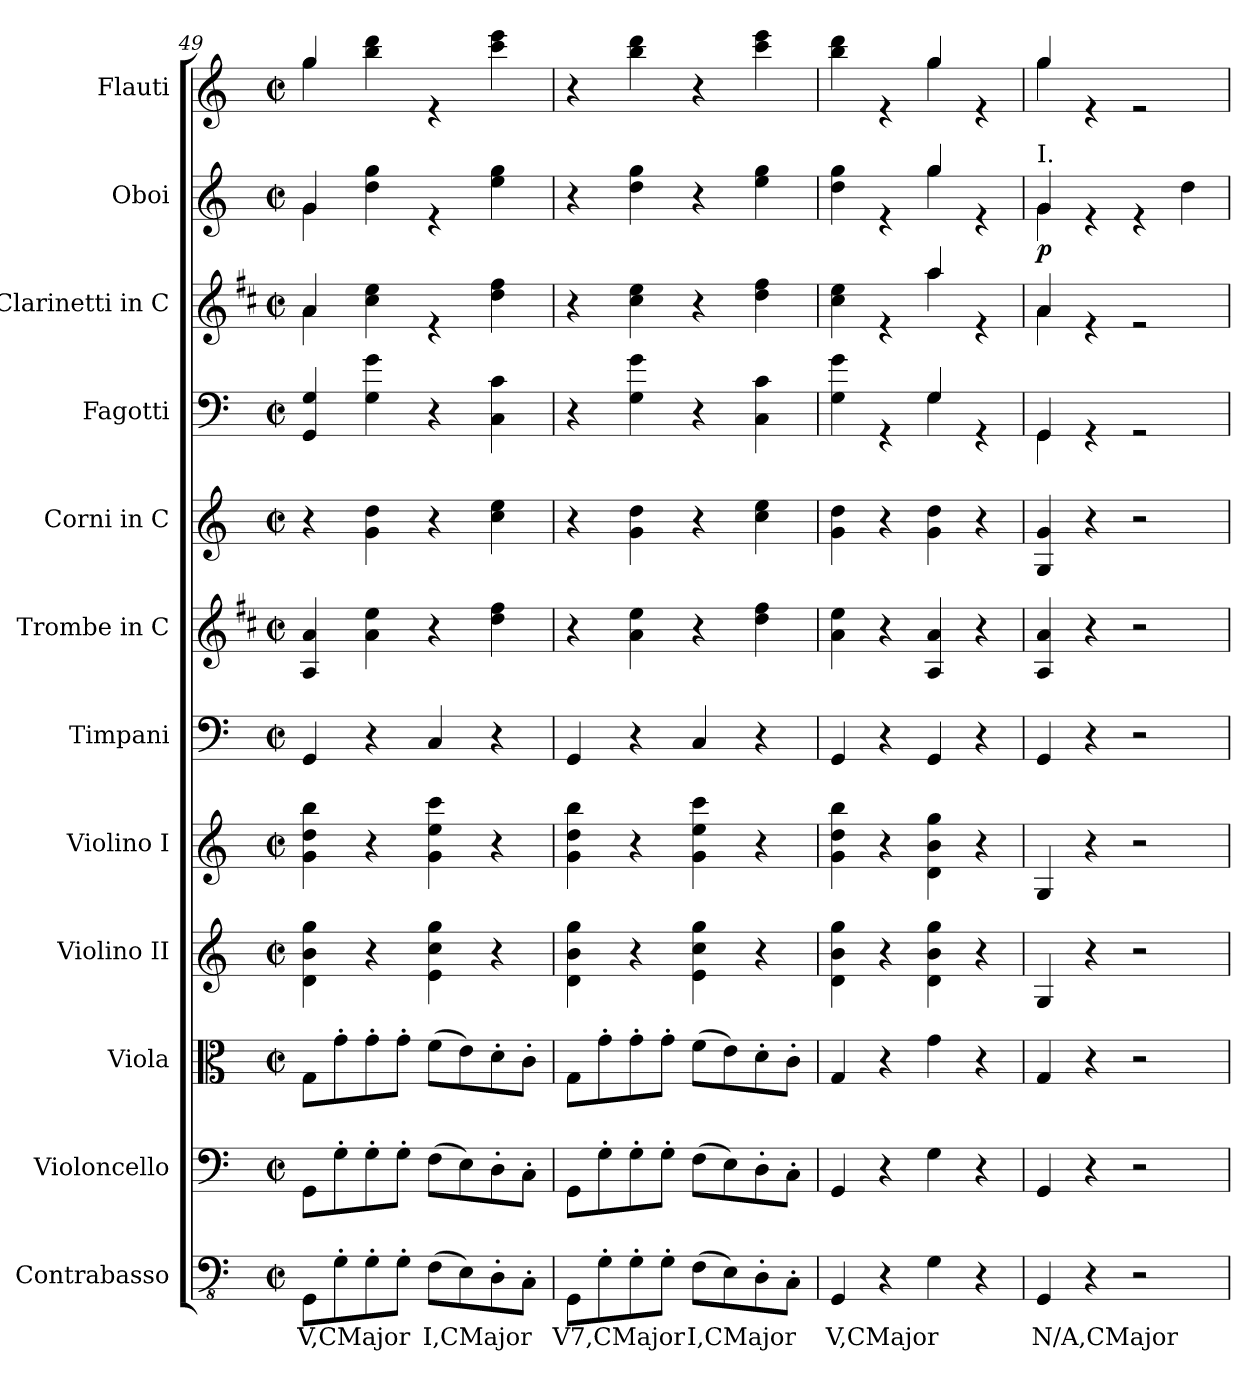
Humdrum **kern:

**kern	**text	**kern	**kern	**kern	**kern	**kern	**kern	**kern	**kern	**kern	**kern	**dynam	**kern
*part12	*part12	*part11	*part10	*part9	*part8	*part7	*part6	*part5	*part4	*part3	*part2	*part2	*part1
*staff12	*staff12	*staff11	*staff10	*staff9	*staff8	*staff7	*staff6	*staff5	*staff4	*staff3	*staff2	*staff2	*staff1
*I"Contrabasso	*	*I"Violoncello	*I"Viola	*I"Violino II	*I"Violino I	*I"Timpani	*I"Trombe in C	*I"Corni in C	*I"Fagotti	*I"Clarinetti in C	*I"Oboi	*	*I"Flauti
*	*	*	*	*	*	*I'Timp.	*I'Tr.	*I'Cor.	*I'Fag.	*I'Cl.	*I'Ob.	*	*I'Fl.
!!LO:PB:g=z
*clefFv4	*	*clefF4	*clefC3	*clefG2	*clefG2	*clefF4	*clefG2	*clefG2	*clefF4	*clefG2	*clefG2	*	*clefG2
*	*	*	*	*	*	*	*ITrd1c2	*ITrd7c12	*	*ITrd1c2	*	*	*
*k[]	*	*k[]	*k[]	*k[]	*k[]	*k[]	*k[]	*k[]	*k[]	*k[]	*k[]	*	*k[]
*M2/2	*	*M2/2	*M2/2	*M2/2	*M2/2	*M2/2	*M2/2	*M2/2	*M2/2	*M2/2	*M2/2	*	*M2/2
*met(c|)	*	*met(c|)	*met(c|)	*met(c|)	*met(c|)	*met(c|)	*met(c|)	*met(c|)	*met(c|)	*met(c|)	*met(c|)	*	*met(c|)
=49	=49	=49	=49	=49	=49	=49	=49	=49	=49	=49	=49	=49	=49
*	*	*	*	*	*	*	*	*	*	*^	*^	*	*^
8GGG\L	V,CMajor	8GG\L	8G\L	4d\ 4b\ 4gg\	4g\ 4dd\ 4bb\	4GG/	4G/ 4g/	4r	4GG/ 4G/	4g/	4g\	4g/	4g\	.	4gg/	4gg\
8GG'\	.	8G'\	8g'\	.	.	.	.	.	.	.	.	.	.	.	.	.
8GG'\	.	8G'\	8g'\	4r	4r	4r	4g\ 4dd\	4G\ 4d\	4G\ 4g\	4b\ 4dd\	2.ryy	4dd\ 4gg\	2.ryy	.	4bb\ 4ddd\	2.ryy
8GG'\J	.	8G'\J	8g'\J	.	.	.	.	.	.	.	.	.	.	.	.	.
(8FF\L	I,CMajor	(8F\L	(8f\L	4e\ 4cc\ 4gg\	4g\ 4ee\ 4ccc\	4C/	4r	4r	4r	4re	.	4re	.	.	4re	.
8EE\)	.	8E\)	8e\)	.	.	.	.	.	.	.	.	.	.	.	.	.
8DD'\	.	8D'\	8d'\	4r	4r	4r	4cc\ 4ee\	4c\ 4e\	4C\ 4c\	4cc\ 4ee\	.	4ee\ 4gg\	.	.	4ccc\ 4eee\	.
8CC'\J	.	8C'\J	8c'\J	.	.	.	.	.	.	.	.	.	.	.	.	.
*	*	*	*	*	*	*	*	*	*	*v	*v	*	*	*	*v	*v
*	*	*	*	*	*	*	*	*	*	*	*v	*v	*	*
=50	=50	=50	=50	=50	=50	=50	=50	=50	=50	=50	=50	=50	=50
8GGG\L	V7,CMajor	8GG\L	8G\L	4d\ 4b\ 4gg\	4g\ 4dd\ 4bb\	4GG/	4r	4r	4r	4r	4r	.	4r
8GG'\	.	8G'\	8g'\	.	.	.	.	.	.	.	.	.	.
8GG'\	.	8G'\	8g'\	4r	4r	4r	4g\ 4dd\	4G\ 4d\	4G\ 4g\	4b\ 4dd\	4dd\ 4gg\	.	4bb\ 4ddd\
8GG'\J	.	8G'\J	8g'\J	.	.	.	.	.	.	.	.	.	.
(8FF\L	I,CMajor	(8F\L	(8f\L	4e\ 4cc\ 4gg\	4g\ 4ee\ 4ccc\	4C/	4r	4r	4r	4r	4r	.	4r
8EE\)	.	8E\)	8e\)	.	.	.	.	.	.	.	.	.	.
8DD'\	.	8D'\	8d'\	4r	4r	4r	4cc\ 4ee\	4c\ 4e\	4C\ 4c\	4cc\ 4ee\	4ee\ 4gg\	.	4ccc\ 4eee\
8CC'\J	.	8C'\J	8c'\J	.	.	.	.	.	.	.	.	.	.
=51	=51	=51	=51	=51	=51	=51	=51	=51	=51	=51	=51	=51	=51
*	*	*	*	*	*	*	*	*	*^	*^	*^	*	*^
4GGG/	V,CMajor	4GG/	4G/	4d\ 4b\ 4gg\	4g\ 4dd\ 4bb\	4GG/	4g\ 4dd\	4G\ 4d\	4G\ 4g\	2ryy	4b\ 4dd\	2ryy	4dd\ 4gg\	2ryy	.	4bb\ 4ddd\	2ryy
4r	.	4r	4r	4r	4r	4r	4r	4r	4rGG	.	4re	.	4re	.	.	4re	.
4GG\	.	4G\	4g\	4d\ 4b\ 4gg\	4d\ 4b\ 4gg\	4GG/	4G/ 4g/	4G\ 4d\	4G/	4G\	4gg/	4gg\	4gg/	4gg\	.	4gg/	4gg\
4r	.	4r	4r	4r	4r	4r	4r	4r	4rGG	4ryy	4re	4ryy	4re	4ryy	.	4re	4ryy
=52	=52	=52	=52	=52	=52	=52	=52	=52	=52	=52	=52	=52	=52	=52	=52	=52	=52
!	!	!	!	!	!	!	!	!	!	!	!	!	!LO:TX:a:t=I.	!	!	!	!
!	!	!	!	!	!	!	!	!	!	!	!	!	!	!	!LO:DY:b	!	!
4GGG/	N/A,CMajor	4GG/	4G/	4G/	4G/	4GG/	4G/ 4g/	4GG/ 4G/	4GG/	4GG\	4g/	4g\	4g/	4g\	p	4gg/	4gg\
4r	.	4r	4r	4r	4r	4r	4r	4r	4rGG	2.ryy	4re	2.ryy	4re	2.ryy	.	4re	2.ryy
2r	.	2r	2r	2r	2r	2r	2r	2r	2rGG	.	2re	.	4re	.	.	2re	.
.	.	.	.	.	.	.	.	.	.	.	.	.	4dd\	.	.	.	.
*	*	*	*	*	*	*	*	*	*v	*v	*	*	*v	*v	*	*v	*v
*	*	*	*	*	*	*	*	*	*	*v	*v	*	*	*
=	=	=	=	=	=	=	=	=	=	=	=	=	=
*-	*-	*-	*-	*-	*-	*-	*-	*-	*-	*-	*-	*-	*-
